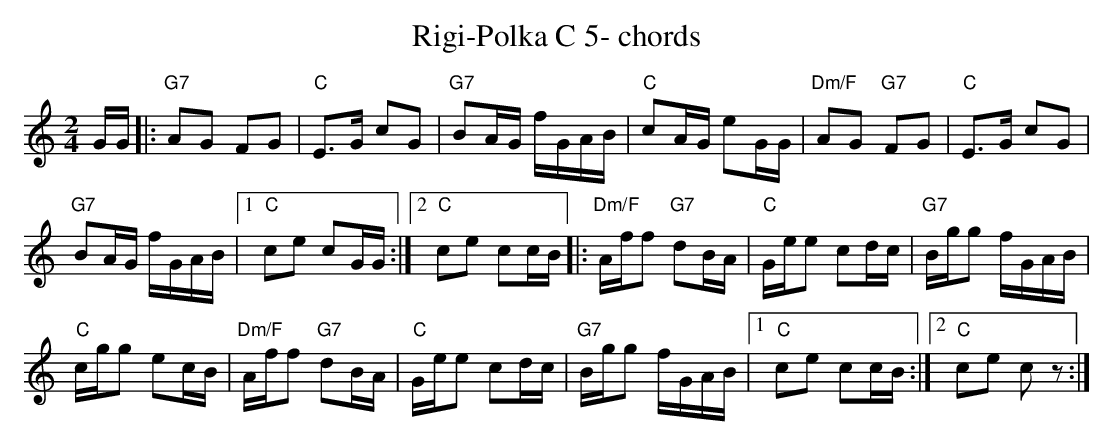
X:1
T:Rigi-Polka C 5- chords
M:2/4
L:1/16
K:Cmaj%%MIDI gchordon
GG |: "G7"A2G2 F2G2 | "C"E3G c2G2 | "G7"B2AG fGAB | "C"c2AG e2GG | "Dm/F"A2G2 "G7"F2G2 | "C"E3G c2G2 |
"G7"B2AG fGAB |1 "C"c2e2 c2GG :|2 "C"c2e2 c2cB |: "Dm/F"Aff2 "G7"d2BA | "C"Gee2 c2dc | "G7"Bgg2 fGAB |
"C"cgg2 e2cB | "Dm/F"Aff2 "G7"d2BA | "C"Gee2 c2dc | "G7"Bgg2 fGAB |1 "C"c2e2 c2cB :|2 "C"c2e2 c2z2 :|
